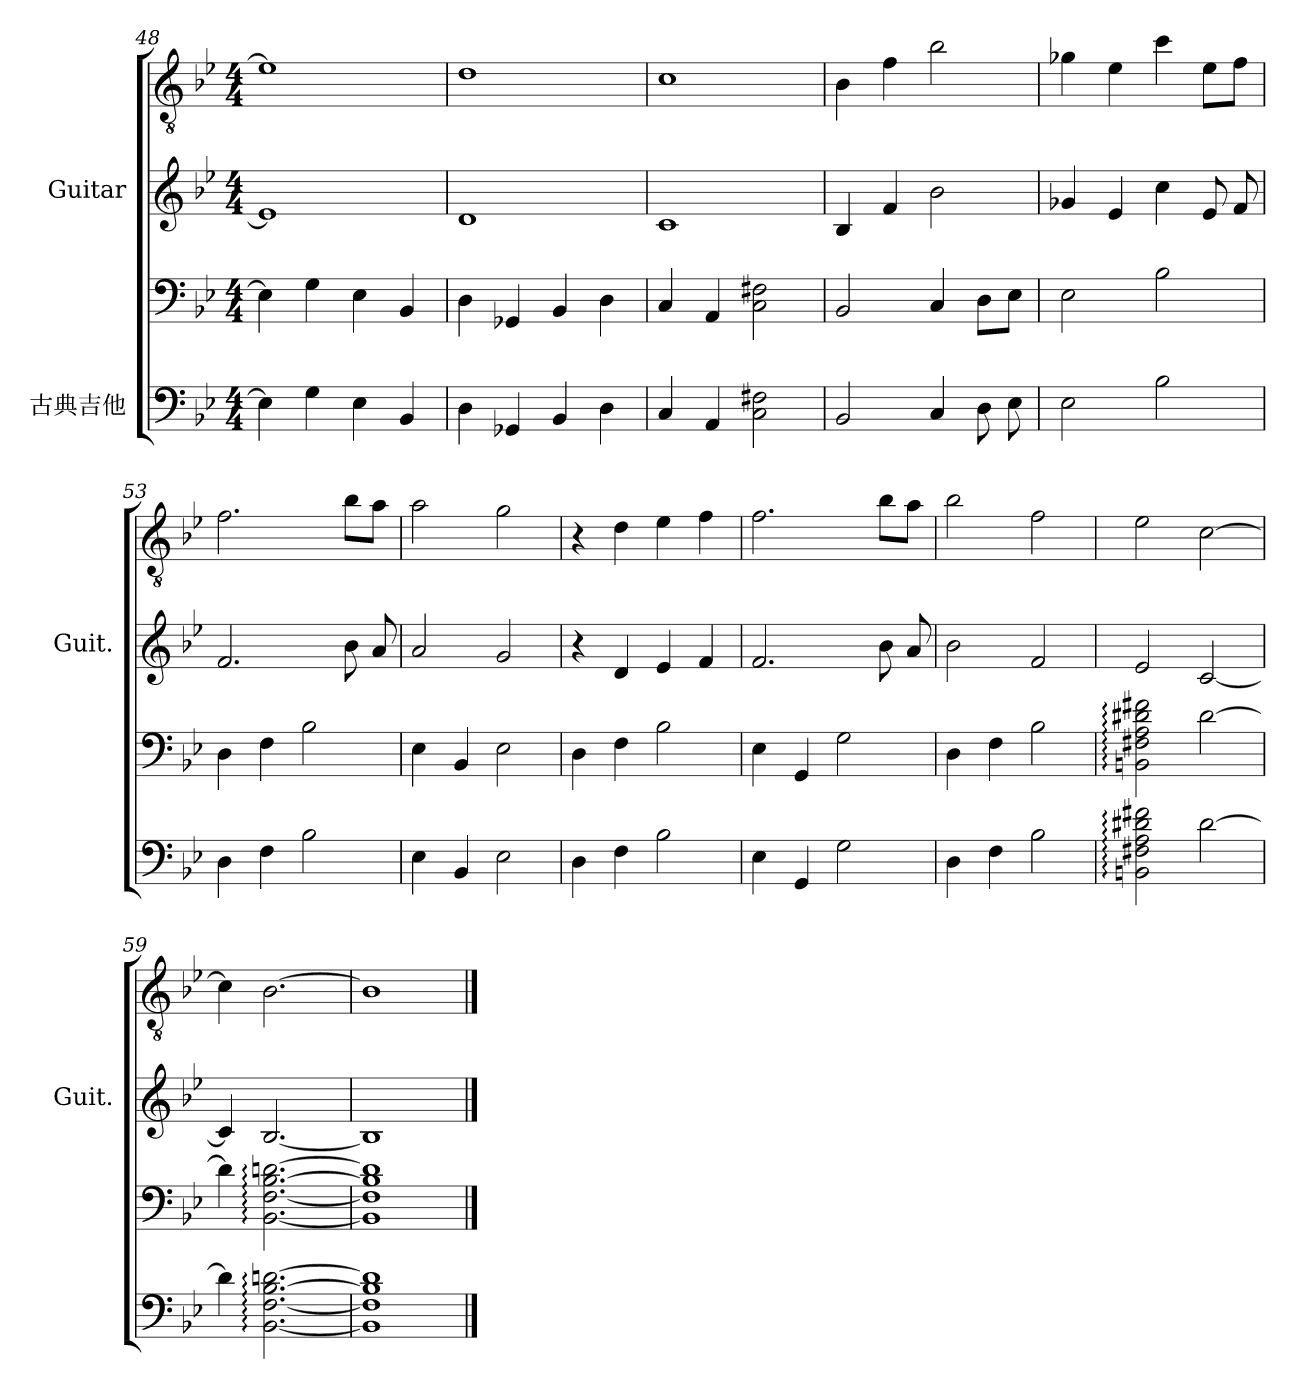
**kern	**kern	**kern	**kern
*part2	*part2	*part1	*part1
*staff4	*staff3	*staff2	*staff1
*I"古典吉他	*	*I"Guitar	*
*	*	*I'Guit.	*
*	*clefF4	*	*clefGv2
*k[b-e-]	*k[b-e-]	*k[b-e-]	*k[b-e-]
*M4/4	*M4/4	*M4/4	*M4/4
=48	=48	=48	=48
4E-]	4E-\]	1e-]	1e-]
4G	4G\	.	.
4E-	4E-\	.	.
4BB-	4BB-/	.	.
=49	=49	=49	=49
4D	4D\	1d	1d
4GG-	4GG-X/	.	.
4BB-	4BB-/	.	.
4D	4D\	.	.
=50	=50	=50	=50
4C	4C/	1c	1c
4AA	4AA/	.	.
2C 2F#	2C\ 2F#X\	.	.
=51	=51	=51	=51
2BB-	2BB-/	4B-	4B-\
.	.	4f	4f\
4C	4C/	2b-	2b-\
8D	8D\L	.	.
8E-	8E-\J	.	.
=52	=52	=52	=52
2E-	2E-\	4g-	4g-X\
.	.	4e-	4e-\
2B-	2B-\	4cc	4cc\
.	.	8e-	8e-\L
.	.	8f	8f\J
!!LO:LB:g=z
=53	=53	=53	=53
4D	4D\	2.f	2.f\
4F	4F\	.	.
2B-	2B-\	.	.
.	.	8b-	8b-\L
.	.	8a	8a\J
=54	=54	=54	=54
4E-	4E-\	2a	2a\
4BB-	4BB-/	.	.
2E-	2E-\	2g	2g\
=55	=55	=55	=55
4D	4D\	4r	4r
4F	4F\	4d	4d\
2B-	2B-\	4e-	4e-\
.	.	4f	4f\
=56	=56	=56	=56
4E-	4E-\	2.f	2.f\
4GG	4GG/	.	.
2G	2G\	.	.
.	.	8b-	8b-\L
.	.	8a	8a\J
=57	=57	=57	=57
4D	4D\	2b-	2b-\
4F	4F\	.	.
2B-	2B-\	2f	2f\
=58	=58	=58	=58
2BB: 2F#: 2A: 2d#: 2f#:	2BBn\: 2F#X\: 2A\: 2d#X\: 2f#X\:	2e-	2e-\
[2d#	[2d#\	[2c	[2c\
=59	=59	=59	=59
4d#]	4d#\]	4c]	4c\]
[2.BB-: [2.F: [2.B-: [2.dn:	[2.BB-\: [2.F\: [2.B-\: [2.dn\:	[2.B-	[2.B-\
=60	=60	=60	=60
1BB-] 1F] 1B-] 1d]	1BB-] 1F] 1B-] 1d]	1B-]	1B-]
==	==	==	==
*-	*-	*-	*-
